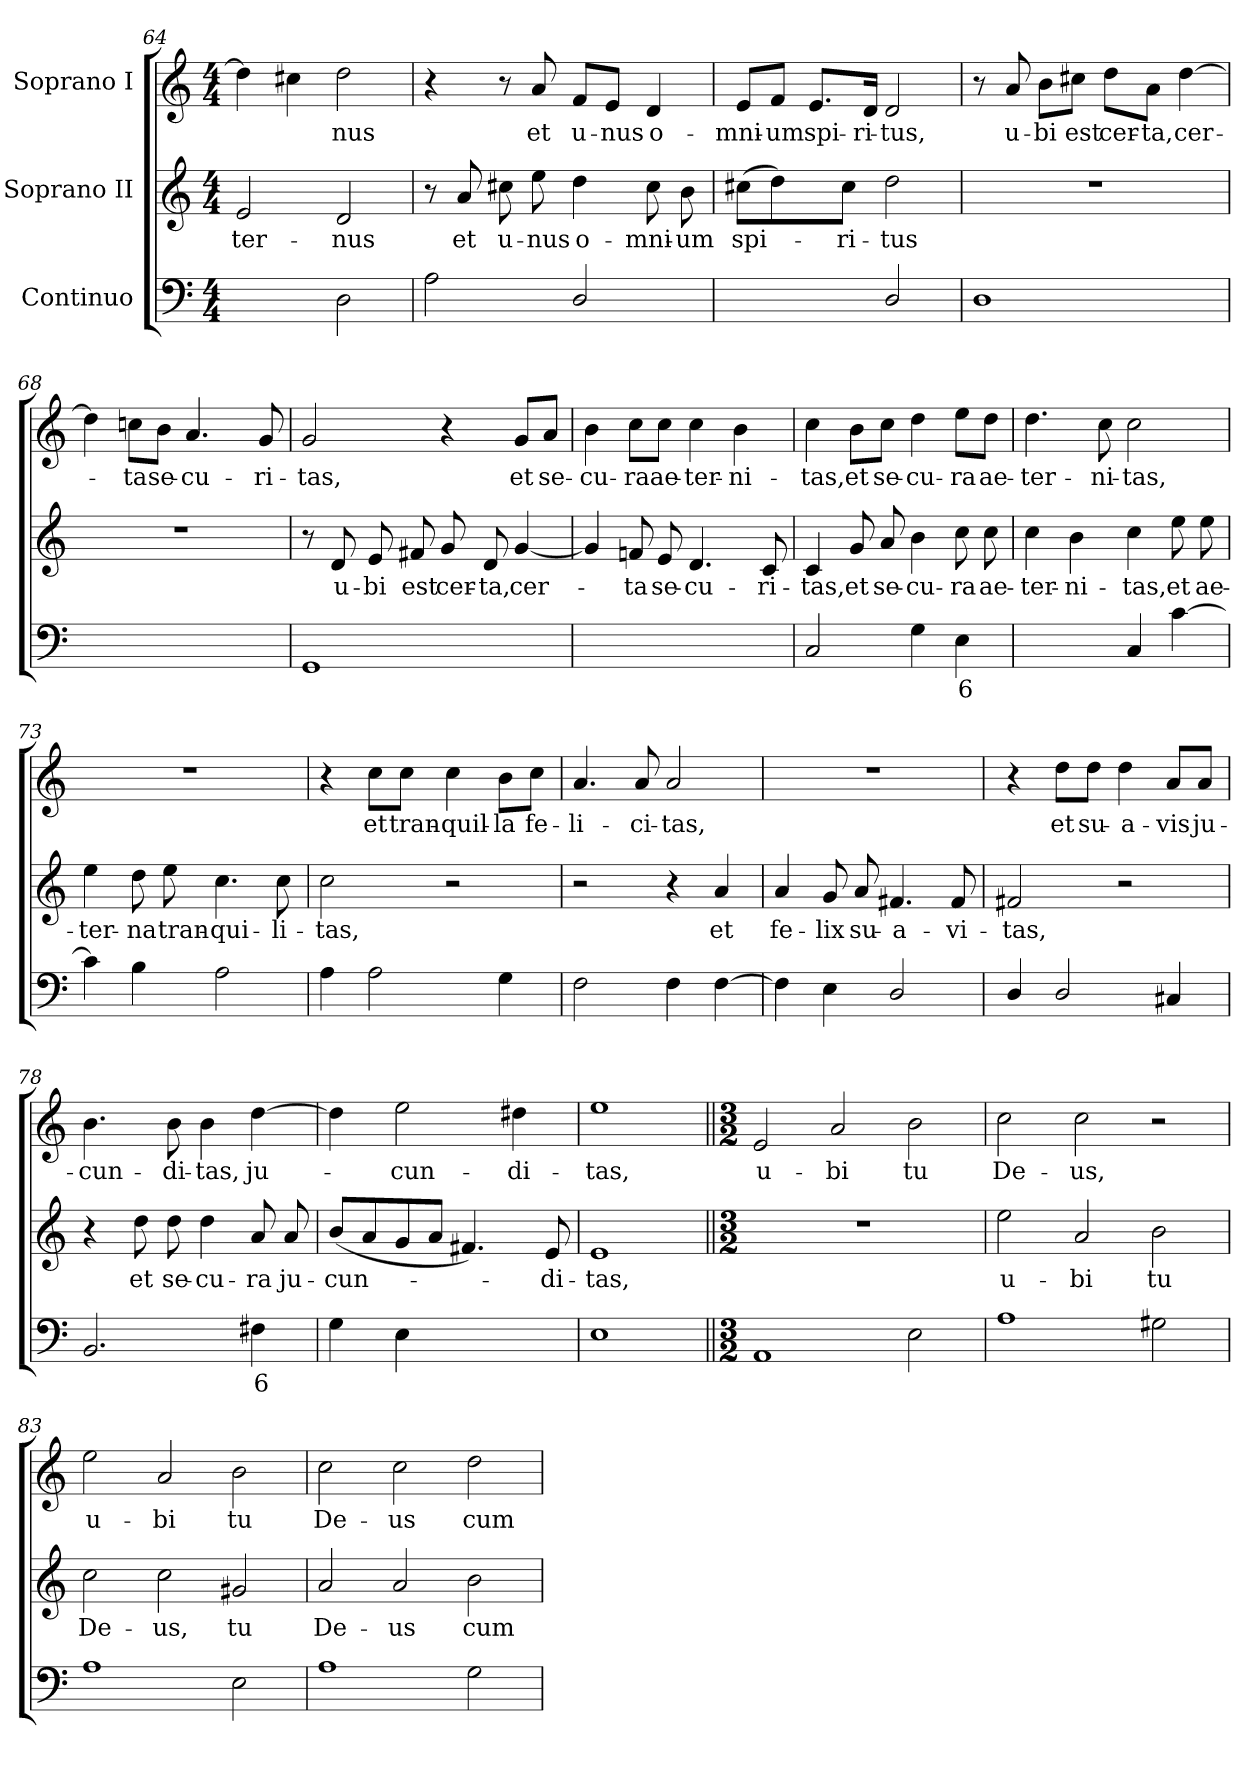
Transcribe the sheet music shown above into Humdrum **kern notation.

**kern	**text	**kern	**text	**kern	**text
*part3	*part3	*part2	*part2	*part1	*part1
*staff3	*staff3	*staff2	*staff2	*staff1	*staff1
*I"Continuo	*	*I"Soprano II	*	*I"Soprano I	*
*clefF4	*	*clefG2	*	*clefG2	*
*k[]	*	*k[]	*	*k[]	*
*C:	*	*C:	*	*C:	*
*M4/4	*	*M4/4	*	*M4/4	*
=64	=64	=64	=64	=64	=64
!	!LO:LY:b	!	!LO:LY:b	!	!
[4AAyy	4	2e	-ter-	4dd]	.
4AAyy]	.	.	.	4cc#X	.
!	!	!	!LO:LY:b	!	!LO:LY:b
2D	.	2d	-nus	2dd	nus
=65	=65	=65	=65	=65	=65
2A	.	8r	.	4r	.
!	!	!	!LO:LY:b	!	!
.	.	8a	et	.	.
!	!	!	!LO:LY:b	!	!
.	.	8cc#X	u-	8r	.
!	!	!	!LO:LY:b	!	!LO:LY:b
.	.	8ee	-nus	8a	et
!	!	!	!LO:LY:b	!	!LO:LY:b
2D/	.	4dd	o-	8f/L	u-
!	!	!	!	!	!LO:LY:b
.	.	.	.	8e/J	-nus
!	!	!	!LO:LY:b	!	!LO:LY:b
.	.	8cc#	-mni-	4d	o-
!	!	!	!LO:LY:b	!	!
.	.	8b	-um	.	.
=66	=66	=66	=66	=66	=66
!	!	!	!LO:LY:b	!	!LO:LY:b
[8AAyy	.	(>8cc#XL	spi-	8e/L	-mni-
!	!LO:LY:b	!	!	!	!LO:LY:b
4AAyy_	4	4dd)	.	8f/J	-um
!	!	!	!	!	!LO:LY:b
.	.	.	.	8.e/L	spi-
!	!	!	!LO:LY:b	!	!
8AAyy]	.	8cc#J	ri-	.	.
!	!	!	!	!	!LO:LY:b
.	.	.	.	16d/Jk	-ri-
!	!	!	!LO:LY:b	!	!LO:LY:b
2D/	.	2dd	-tus	2d	-tus,
!!LO:LB:g=z
=67	=67	=67	=67	=67	=67
1D	.	1r	.	8r	.
!	!	!	!	!	!LO:LY:b
.	.	.	.	8a	u-
!	!	!	!	!	!LO:LY:b
.	.	.	.	8b\L	-bi
!	!	!	!	!	!LO:LY:b
.	.	.	.	8cc#X\J	est
!	!	!	!	!	!LO:LY:b
.	.	.	.	8dd\L	cer-
!	!	!	!	!	!LO:LY:b
.	.	.	.	8a\J	-ta,
!	!	!	!	!	!LO:LY:b
.	.	.	.	[4dd	cer-
=68	=68	=68	=68	=68	=68
[4Dyy	.	1r	.	4dd]	.
!	!LO:LY:b	!	!	!	!LO:LY:b
2Dyy_	4	.	.	8ccn\L	ta
!	!	!	!	!	!LO:LY:b
.	.	.	.	8b\J	se-
!	!	!	!	!	!LO:LY:b
.	.	.	.	4.a	-cu-
4Dyy]	.	.	.	.	.
!	!	!	!	!	!LO:LY:b
.	.	.	.	8g	-ri-
=69	=69	=69	=69	=69	=69
!	!	!	!	!	!LO:LY:b
1GG	.	8r	.	2g	-tas,
!	!	!	!LO:LY:b	!	!
.	.	8d	u-	.	.
!	!	!	!LO:LY:b	!	!
.	.	8e	-bi	.	.
!	!	!	!LO:LY:b	!	!
.	.	8f#X	est	.	.
!	!	!	!LO:LY:b	!	!
.	.	8g	cer-	4r	.
!	!	!	!LO:LY:b	!	!
.	.	8d	-ta,	.	.
!	!	!	!LO:LY:b	!	!LO:LY:b
.	.	[4g	cer-	8g/L	et
!	!	!	!	!	!LO:LY:b
.	.	.	.	8a/J	se-
=70	=70	=70	=70	=70	=70
!	!LO:LY:b	!	!	!	!LO:LY:b
[4GGyy	3	4g]	.	4b	-cu-
!	!LO:LY:b	!	!LO:LY:b	!	!LO:LY:b
2GGyy_	4	8fn	ta	8cc\L	-ra
!	!	!	!LO:LY:b	!	!LO:LY:b
.	.	8e	se-	8cc\J	ae-
!	!	!	!LO:LY:b	!	!LO:LY:b
.	.	4.d	-cu-	4cc	-ter-
!	!LO:LY:b	!	!	!	!LO:LY:b
4GGyy]	3	.	.	4b	-ni-
!	!	!	!LO:LY:b	!	!
.	.	8c	-ri-	.	.
=71	=71	=71	=71	=71	=71
!	!	!	!LO:LY:b	!	!LO:LY:b
2C	.	4c	-tas,	4cc	-tas,
!	!	!	!LO:LY:b	!	!LO:LY:b
.	.	8g	et	8b\L	et
!	!	!	!LO:LY:b	!	!LO:LY:b
.	.	8a	se-	8cc\J	se-
!	!	!	!LO:LY:b	!	!LO:LY:b
4G	.	4b	-cu-	4dd	-cu-
!	!LO:LY:b	!	!LO:LY:b	!	!LO:LY:b
4E	6	8cc	-ra	8ee\L	-ra
!	!	!	!LO:LY:b	!	!LO:LY:b
.	.	8cc	ae-	8dd\J	ae-
!!LO:LB:g=z
=72	=72	=72	=72	=72	=72
!	!LO:LY:b	!	!LO:LY:b	!	!LO:LY:b
[4Gyy	4	4cc	-ter-	4.dd	-ter-
!	!LO:LY:b	!	!LO:LY:b	!	!
4Gyy]	3	4b	-ni-	.	.
!	!	!	!	!	!LO:LY:b
.	.	.	.	8cc	-ni-
!	!	!	!LO:LY:b	!	!LO:LY:b
4C	.	4cc	-tas,	2cc	-tas,
!	!	!	!LO:LY:b	!	!
[4c	.	8ee	et	.	.
!	!	!	!LO:LY:b	!	!
.	.	8ee	ae-	.	.
=73	=73	=73	=73	=73	=73
!	!	!	!LO:LY:b	!	!
4c]	.	4ee	-ter-	1r	.
!	!	!	!LO:LY:b	!	!
4B	.	8dd	-na	.	.
!	!	!	!LO:LY:b	!	!
.	.	8ee	tran-	.	.
!	!	!	!LO:LY:b	!	!
2A	.	4.cc	-qui-	.	.
!	!	!	!LO:LY:b	!	!
.	.	8cc	-li-	.	.
=74	=74	=74	=74	=74	=74
!	!	!	!LO:LY:b	!	!
4A	.	2cc	-tas,	4r	.
!	!	!	!	!	!LO:LY:b
2A	.	.	.	8cc\L	et
!	!	!	!	!	!LO:LY:b
.	.	.	.	8cc\J	tran-
!	!	!	!	!	!LO:LY:b
.	.	2r	.	4cc	-quil-
!	!	!	!	!	!LO:LY:b
4G	.	.	.	8b\L	-la
!	!	!	!	!	!LO:LY:b
.	.	.	.	8cc\J	fe-
=75	=75	=75	=75	=75	=75
!	!	!	!	!	!LO:LY:b
2F	.	2r	.	4.a	-li-
!	!	!	!	!	!LO:LY:b
.	.	.	.	8a	-ci-
!	!	!	!	!	!LO:LY:b
4F	.	4r	.	2a	-tas,
!	!	!	!LO:LY:b	!	!
[4F	.	4a	et	.	.
=76	=76	=76	=76	=76	=76
!	!	!	!LO:LY:b	!	!
4F]	.	4a	fe-	1r	.
!	!	!	!LO:LY:b	!	!
4E	.	8g	-lix	.	.
!	!	!	!LO:LY:b	!	!
.	.	8a	su-	.	.
!	!	!	!LO:LY:b	!	!
2D/	.	4.f#X	-a-	.	.
!	!	!	!LO:LY:b	!	!
.	.	8f#	-vi-	.	.
=77	=77	=77	=77	=77	=77
!	!	!	!LO:LY:b	!	!
4D/	.	2f#X	-tas,	4r	.
!	!	!	!	!	!LO:LY:b
2D/	.	.	.	8dd\L	et
!	!	!	!	!	!LO:LY:b
.	.	.	.	8dd\J	su-
!	!	!	!	!	!LO:LY:b
.	.	2r	.	4dd	-a-
!	!	!	!	!	!LO:LY:b
4C#X	.	.	.	8a/L	-vis
!	!	!	!	!	!LO:LY:b
.	.	.	.	8a/J	ju-
!!LO:LB:g=z
=78	=78	=78	=78	=78	=78
!	!	!	!	!	!LO:LY:b
2.BB	.	4r	.	4.b	-cun-
!	!	!	!LO:LY:b	!	!
.	.	8dd	et	.	.
!	!	!	!LO:LY:b	!	!LO:LY:b
.	.	8dd	se-	8b	-di-
!	!	!	!LO:LY:b	!	!LO:LY:b
.	.	4dd	-cu-	4b	-tas,
!	!LO:LY:b	!	!LO:LY:b	!	!LO:LY:b
4F#X	6	8a	-ra	[4dd	ju-
!	!	!	!LO:LY:b	!	!
.	.	8a	ju-	.	.
=79	=79	=79	=79	=79	=79
!	!	!	!LO:LY:b	!	!
4G	.	(<8bL	-cun-	4dd]	.
.	.	8a	.	.	.
!	!	!	!	!	!LO:LY:b
4E	.	8g	.	2ee	cun-
.	.	8aJ	.	.	.
!	!LO:LY:b	!	!	!	!
[4BByy	4	4.f#X)	.	.	.
!	!	!	!	!	!LO:LY:b
4BByy]	.	.	.	4dd#X	-di-
!	!	!	!LO:LY:b	!	!
.	.	8e	di-	.	.
=80	=80	=80	=80	=80	=80
!	!	!	!LO:LY:b	!	!LO:LY:b
1E	.	1e	-tas,	1ee	-tas,
=81||	=81||	=81||	=81||	=81||	=81||
*M3/2	*	*M3/2	*	*M3/2	*
!	!	!LO:N:vis=1	!	!	!LO:LY:b
1AA	.	1.r	.	2e	u-
!	!	!	!	!	!LO:LY:b
.	.	.	.	2a	-bi
!	!	!	!	!	!LO:LY:b
2E	.	.	.	2b	tu
=82	=82	=82	=82	=82	=82
!	!	!	!LO:LY:b	!	!LO:LY:b
1A	.	2ee	u-	2cc	De-
!	!	!	!LO:LY:b	!	!LO:LY:b
.	.	2a	-bi	2cc	-us,
!	!	!	!LO:LY:b	!	!
2G#X	.	2b	tu	2r	.
=83	=83	=83	=83	=83	=83
!	!	!	!LO:LY:b	!	!LO:LY:b
1A	.	2cc	De-	2ee	u-
!	!	!	!LO:LY:b	!	!LO:LY:b
.	.	2cc	-us,	2a	-bi
!	!	!	!LO:LY:b	!	!LO:LY:b
2E	.	2g#X	tu	2b	tu
=84	=84	=84	=84	=84	=84
!	!	!	!LO:LY:b	!	!LO:LY:b
1A	.	2a	De-	2cc	De-
!	!	!	!LO:LY:b	!	!LO:LY:b
.	.	2a	-us	2cc	-us
!	!	!	!LO:LY:b	!	!LO:LY:b
2G	.	2b	cum	2dd	cum
=	=	=	=	=	=
*-	*-	*-	*-	*-	*-
